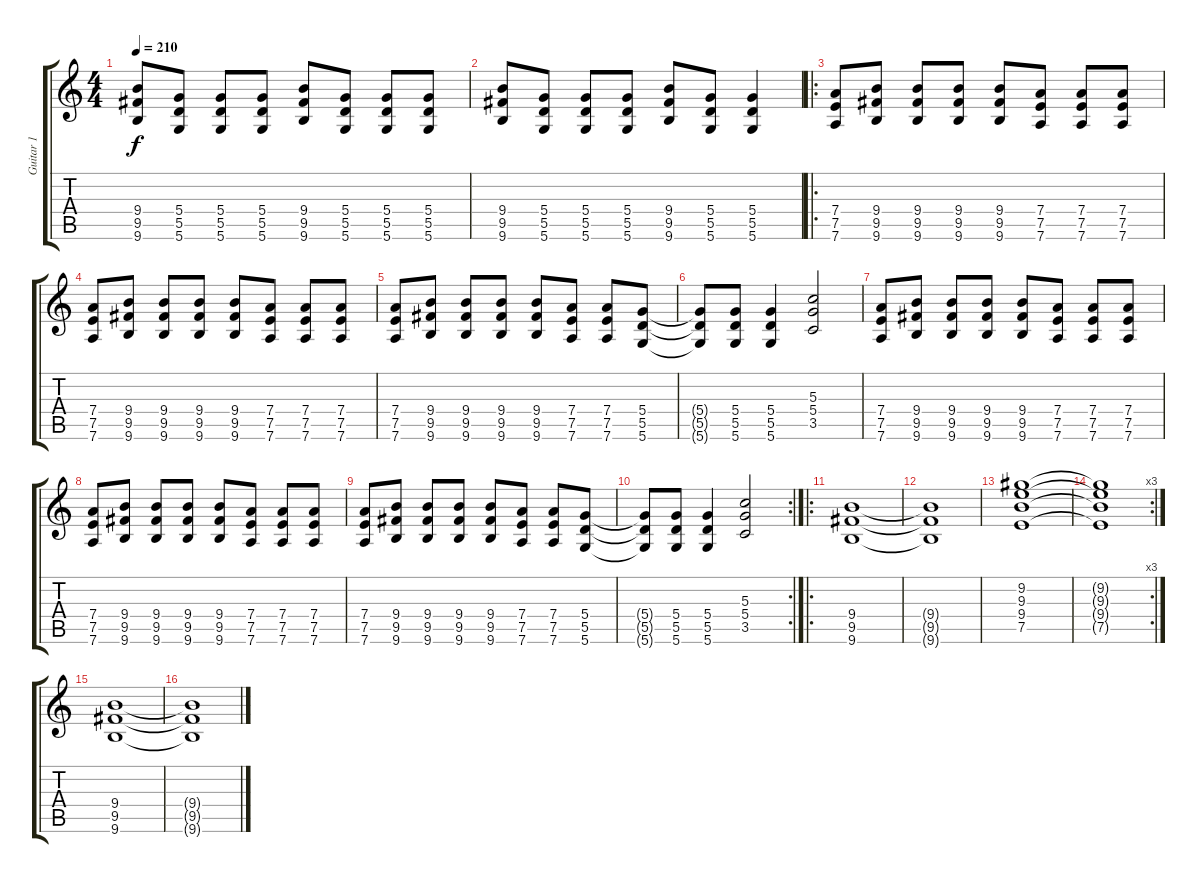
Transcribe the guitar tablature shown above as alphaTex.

\track ("Guitar 1" "Guitar 1") {instrument distortionguitar}
\staff {score tabs}
\tuning (E4 B3 G3 D3 A2 D2) {hide}
\ts (4 4)
\tempo 210
\clef g2
\ks c
(9.4 9.5 9.6).8{dy f instrument distortionguitar} (5.4 5.5 5.6).8 (5.4 5.5 5.6).8 (5.4 5.5 5.6).8 (9.4 9.5 9.6).8 (5.4 5.5 5.6).8 (5.4 5.5 5.6).8 (5.4 5.5 5.6).8 |
(9.4 9.5 9.6).8 (5.4 5.5 5.6).8 (5.4 5.5 5.6).8 (5.4 5.5 5.6).8 (9.4 9.5 9.6).8 (5.4 5.5 5.6).8 (5.4 5.5 5.6).4 |
\ro
(7.4 7.5 7.6).8 (9.4 9.5 9.6).8 (9.4 9.5 9.6).8 (9.4 9.5 9.6).8 (9.4 9.5 9.6).8 (7.4 7.5 7.6).8 (7.4 7.5 7.6).8 (7.4 7.5 7.6).8 |
(7.4 7.5 7.6).8 (9.4 9.5 9.6).8 (9.4 9.5 9.6).8 (9.4 9.5 9.6).8 (9.4 9.5 9.6).8 (7.4 7.5 7.6).8 (7.4 7.5 7.6).8 (7.4 7.5 7.6).8 |
(7.4 7.5 7.6).8 (9.4 9.5 9.6).8 (9.4 9.5 9.6).8 (9.4 9.5 9.6).8 (9.4 9.5 9.6).8 (7.4 7.5 7.6).8 (7.4 7.5 7.6).8 (5.4 5.5 5.6).8 |
(5.4{t} 5.5{t} 5.6{t}).8 (5.4 5.5 5.6).8 (5.4 5.5 5.6).4 (5.3 5.4 3.5).2 |
(7.4 7.5 7.6).8 (9.4 9.5 9.6).8 (9.4 9.5 9.6).8 (9.4 9.5 9.6).8 (9.4 9.5 9.6).8 (7.4 7.5 7.6).8 (7.4 7.5 7.6).8 (7.4 7.5 7.6).8 |
(7.4 7.5 7.6).8 (9.4 9.5 9.6).8 (9.4 9.5 9.6).8 (9.4 9.5 9.6).8 (9.4 9.5 9.6).8 (7.4 7.5 7.6).8 (7.4 7.5 7.6).8 (7.4 7.5 7.6).8 |
(7.4 7.5 7.6).8 (9.4 9.5 9.6).8 (9.4 9.5 9.6).8 (9.4 9.5 9.6).8 (9.4 9.5 9.6).8 (7.4 7.5 7.6).8 (7.4 7.5 7.6).8 (5.4 5.5 5.6).8 |
\rc 2
(5.4{t} 5.5{t} 5.6{t}).8 (5.4 5.5 5.6).8 (5.4 5.5 5.6).4 (5.3 5.4 3.5).2 |
\ro
(9.4 9.5 9.6).1 |
(9.4{t} 9.5{t} 9.6{t}).1 |
(9.2 9.3 9.4 7.5).1 |
\rc 3
(9.2{t} 9.3{t} 9.4{t} 7.5{t}).1 |
(9.4 9.5 9.6).1 |
(9.4{t} 9.5{t} 9.6{t}).1
